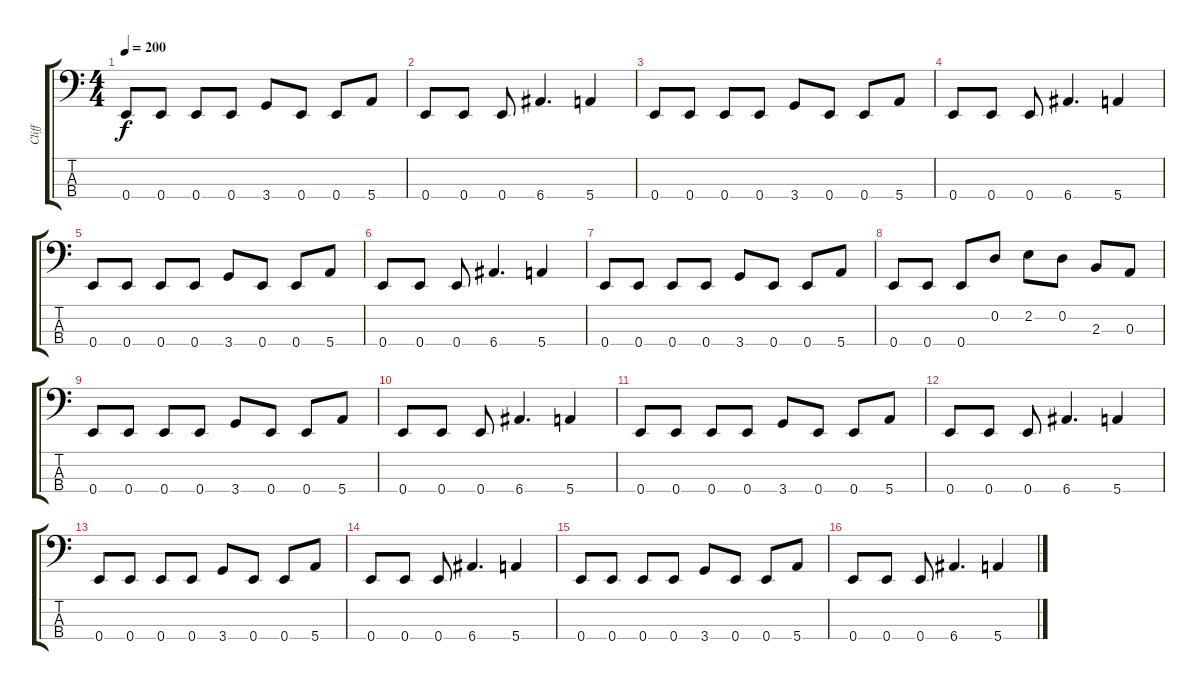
\track ("Cliff" "Cliff") {instrument electricbassfinger}
\staff {score tabs}
\tuning (G2 D2 A1 E1) {hide}
\ts (4 4)
\tempo 200
\clef f4
\ks c
0.4.8{dy f} 0.4.8 0.4.8 0.4.8 3.4.8 0.4.8 0.4.8 5.4.8 |
0.4.8 0.4.8 0.4.8 6.4.4{d} 5.4.4 |
0.4.8 0.4.8 0.4.8 0.4.8 3.4.8 0.4.8 0.4.8 5.4.8 |
0.4.8 0.4.8 0.4.8 6.4.4{d} 5.4.4 |
0.4.8 0.4.8 0.4.8 0.4.8 3.4.8 0.4.8 0.4.8 5.4.8 |
0.4.8 0.4.8 0.4.8 6.4.4{d} 5.4.4 |
0.4.8 0.4.8 0.4.8 0.4.8 3.4.8 0.4.8 0.4.8 5.4.8 |
0.4.8 0.4.8 0.4.8 0.2.8 2.2.8 0.2.8 2.3.8 0.3.8 |
0.4.8 0.4.8 0.4.8 0.4.8 3.4.8 0.4.8 0.4.8 5.4.8 |
0.4.8 0.4.8 0.4.8 6.4.4{d} 5.4.4 |
0.4.8 0.4.8 0.4.8 0.4.8 3.4.8 0.4.8 0.4.8 5.4.8 |
0.4.8 0.4.8 0.4.8 6.4.4{d} 5.4.4 |
0.4.8 0.4.8 0.4.8 0.4.8 3.4.8 0.4.8 0.4.8 5.4.8 |
0.4.8 0.4.8 0.4.8 6.4.4{d} 5.4.4 |
0.4.8 0.4.8 0.4.8 0.4.8 3.4.8 0.4.8 0.4.8 5.4.8 |
0.4.8 0.4.8 0.4.8 6.4.4{d} 5.4.4
